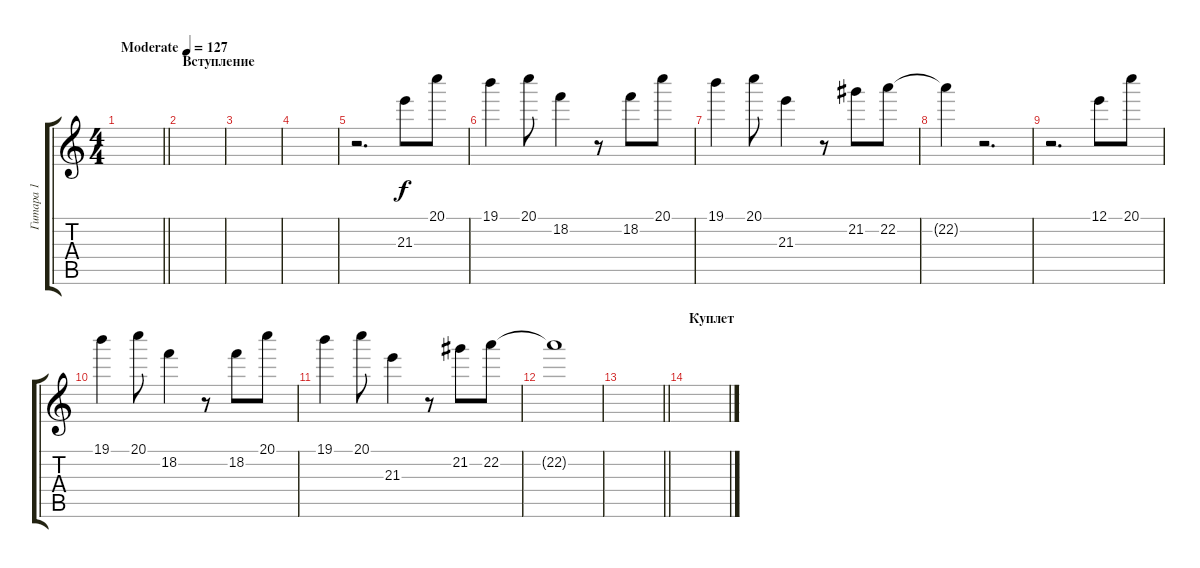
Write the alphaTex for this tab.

\track ("Гитара 1" "Гитара 1") {solo instrument distortionguitar}
\staff {score tabs}
\tuning (E4 B3 G3 D3 A2 E2) {hide}
\ts (4 4)
\tempo (127 "Moderate")
\clef g2
\barLineRight lightlight
\ks c
|
\section ("" "Вступление")
|
|
|
r.2{d} 21.3.8 20.1.8 |
19.1.4 20.1.8 18.2.4 r.8 18.2.8 20.1.8 |
19.1.4 20.1.8 21.3.4 r.8 21.2.8 22.2.8 |
22.2{t}.4 r.2{d} |
r.2{d} 12.1.8 20.1.8 |
19.1.4 20.1.8 18.2.4 r.8 18.2.8 20.1.8 |
19.1.4 20.1.8 21.3.4 r.8 21.2.8 22.2.8 |
22.2{t}.1 |
\barLineRight lightlight
|
\section ("" "Куплет")
